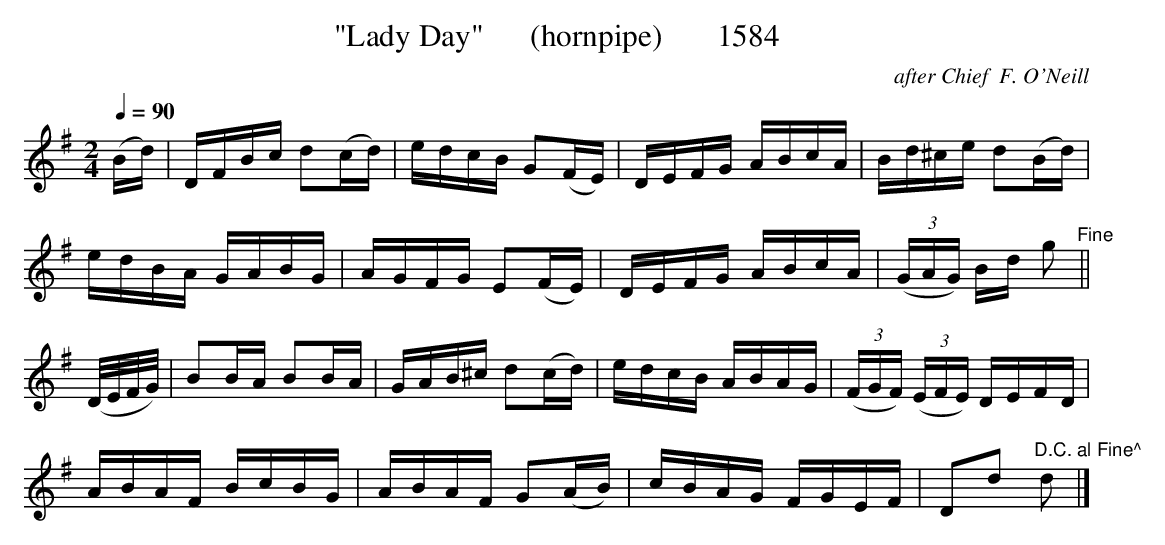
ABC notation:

X:1
T:"Lady Day"      (hornpipe)       1584
C:after Chief  F. O'Neill
BRENNAN July 2003 (HTTP://WWW.SOSYOURMOM.COM)
Q:1/4=90
M:2/4
L:1/16
K:G
(Bd)|DFBc d2(cd)|edcB G2(FE)|DEFG ABcA|Bd^ce d2(Bd)|
edBA GABG|AGFG E2(FE)|DEFG ABcA| (3(GAG) Bd g2 "^Fine"||
(D/2E/2F/2G/2)|B2BA B2BA|GAB^c d2(cd)|edcB ABAG| (3(FGF)  (3(EFE) DEFD|
ABAF BcBG|ABAF G2(AB)|cBAG FGEF|D2d2 "D.C. al Fine^"d2|]
